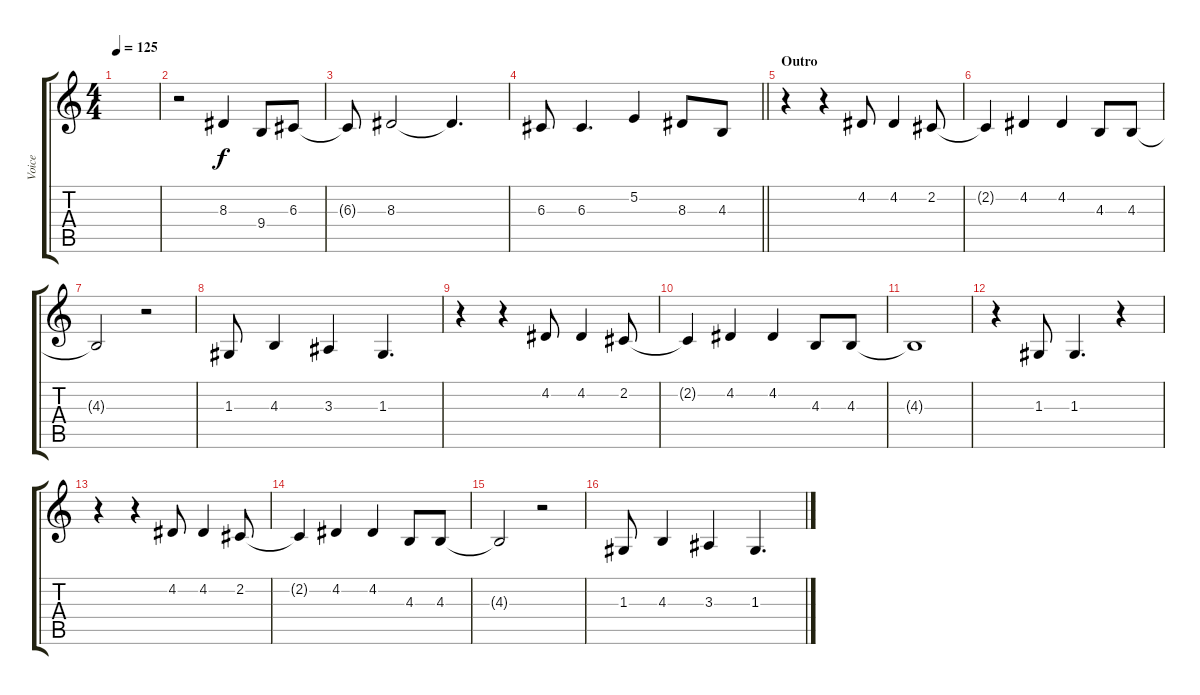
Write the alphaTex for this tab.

\track ("Voice" "Voice") {instrument acousticgrandpiano}
\staff {score tabs}
\tuning (E4 B3 G3 D3 A2 E2) {hide}
\ts (4 4)
\tempo 125
\clef g2
\ks c
|
r.2 8.3.4 9.4.8 6.3.8 |
6.3{t}.8 8.3.2 8.3{t}.4{d} |
\barLineRight lightlight
6.3.8 6.3.4{d} 5.2.4 8.3.8 4.3.8 |
\section ("" "Outro")
r.4 r.4 4.2.8 4.2.4 2.2.8 |
2.2{t}.4 4.2.4 4.2.4 4.3.8 4.3.8 |
4.3{t}.2 r.2 |
1.3.8 4.3.4 3.3.4 1.3.4{d} |
r.4 r.4 4.2.8 4.2.4 2.2.8 |
2.2{t}.4 4.2.4 4.2.4 4.3.8 4.3.8 |
4.3{t}.1 |
r.4 1.3.8 1.3.4{d} r.4 |
r.4 r.4 4.2.8 4.2.4 2.2.8 |
2.2{t}.4 4.2.4 4.2.4 4.3.8 4.3.8 |
4.3{t}.2 r.2 |
1.3.8 4.3.4 3.3.4 1.3.4{d}
